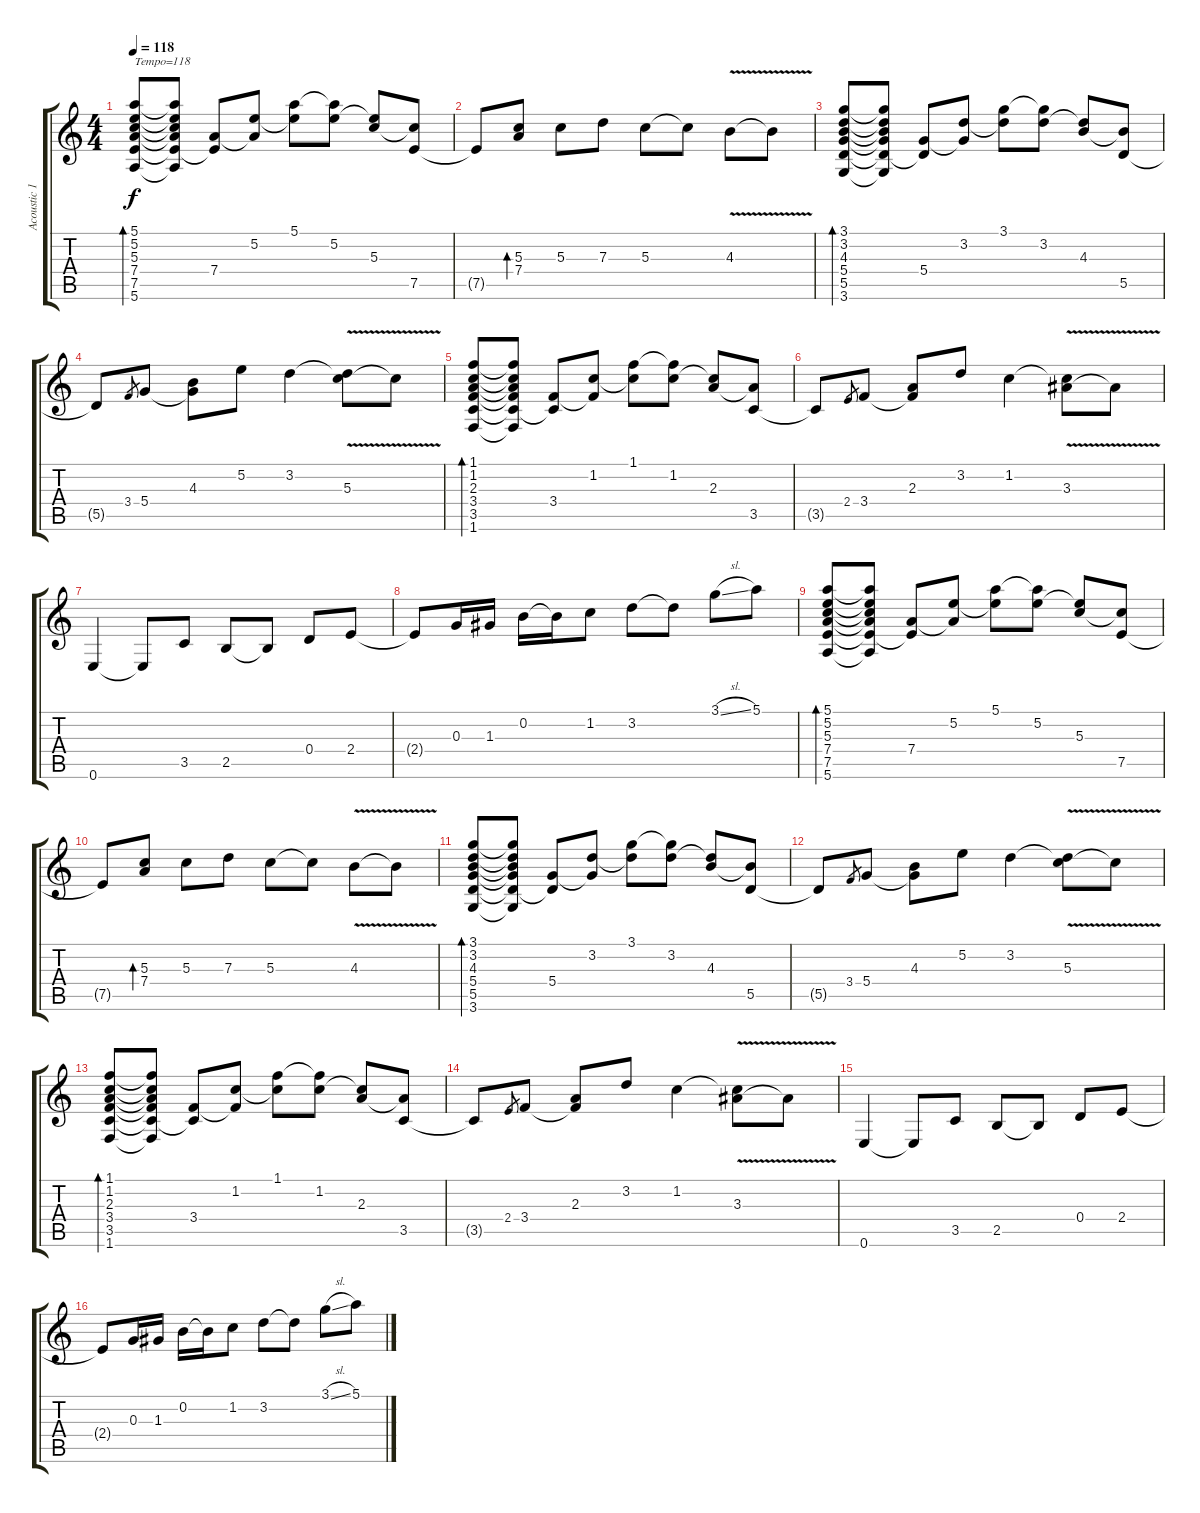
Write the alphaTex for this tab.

\track ("Acoustic 1" "Acoustic 1") {instrument acousticguitarsteel}
\staff {score tabs}
\tuning (E4 B3 G3 D3 A2 E2) {hide}
\ts (4 4)
\tempo 118
\clef g2
\ks c
(5.1 5.2 5.3 7.4 7.5 5.6).8{bd 240 txt "Tempo=118" dy f instrument acousticguitarsteel} (5.1{t} 5.2{t} 5.3{t} 7.4{t} 7.5{t} 5.6{t}).8 (7.4 7.5{t}).8 (5.2 7.4{t}).8 (5.1 5.2{t}).8 (5.1{t} 5.2).8 (5.2{t} 5.3).8 (5.3{t} 7.5).8 |
7.5{t}.8 (5.3 7.4).8{bd 240} 5.3.8 7.3.8 5.3.8 5.3{t}.8 4.3{v}.8 4.3{t}.8 |
(3.1 3.2 4.3 5.4 5.5 3.6).8{bd 240} (3.1{t} 3.2{t} 4.3{t} 5.4{t} 5.5{t} 3.6{t}).8 (5.4 5.5{t}).8 (3.2 5.4{t}).8 (3.1 3.2{t}).8 (3.1{t} 3.2).8 (3.2{t} 4.3).8 (4.3{t} 5.5).8 |
5.5{t}.8 3.4.8{gr} 5.4.8 (4.3 5.4{t}).8 5.2.8 3.2.4 (3.2{t} 5.3{v}).8 5.3{t}.8 |
(1.1 1.2 2.3 3.4 3.5 1.6).8{bd 480} (1.1{t} 1.2{t} 2.3{t} 3.4{t} 3.5{t} 1.6{t}).8 (3.4 3.5{t}).8 (1.2 3.4{t}).8 (1.1 1.2{t}).8 (1.1{t} 1.2).8 (1.2{t} 2.3).8 (2.3{t} 3.5).8 |
3.5{t}.8 2.4.8{gr} 3.4.8 (2.3 3.4{t}).8 3.2.8 1.2.4 (1.2{t} 3.3{v}).8 3.3{t}.8 |
0.6.4 0.6{t}.8 3.5.8 2.5.8 2.5{t}.8 0.4.8 2.4.8 |
2.4{t}.8 0.3.16 1.3.16 0.2.16 0.2{t}.16 1.2.8 3.2.8 3.2{t}.8 3.1{sl}.8 5.1.8 |
(5.1 5.2 5.3 7.4 7.5 5.6).8{bd 240} (5.1{t} 5.2{t} 5.3{t} 7.4{t} 7.5{t} 5.6{t}).8 (7.4 7.5{t}).8 (5.2 7.4{t}).8 (5.1 5.2{t}).8 (5.1{t} 5.2).8 (5.2{t} 5.3).8 (5.3{t} 7.5).8 |
7.5{t}.8 (5.3 7.4).8{bd 240} 5.3.8 7.3.8 5.3.8 5.3{t}.8 4.3{v}.8 4.3{t}.8 |
(3.1 3.2 4.3 5.4 5.5 3.6).8{bd 240} (3.1{t} 3.2{t} 4.3{t} 5.4{t} 5.5{t} 3.6{t}).8 (5.4 5.5{t}).8 (3.2 5.4{t}).8 (3.1 3.2{t}).8 (3.1{t} 3.2).8 (3.2{t} 4.3).8 (4.3{t} 5.5).8 |
5.5{t}.8 3.4.8{gr} 5.4.8 (4.3 5.4{t}).8 5.2.8 3.2.4 (3.2{t} 5.3{v}).8 5.3{t}.8 |
(1.1 1.2 2.3 3.4 3.5 1.6).8{bd 480} (1.1{t} 1.2{t} 2.3{t} 3.4{t} 3.5{t} 1.6{t}).8 (3.4 3.5{t}).8 (1.2 3.4{t}).8 (1.1 1.2{t}).8 (1.1{t} 1.2).8 (1.2{t} 2.3).8 (2.3{t} 3.5).8 |
3.5{t}.8 2.4.8{gr} 3.4.8 (2.3 3.4{t}).8 3.2.8 1.2.4 (1.2{t} 3.3{v}).8 3.3{t}.8 |
0.6.4 0.6{t}.8 3.5.8 2.5.8 2.5{t}.8 0.4.8 2.4.8 |
2.4{t}.8 0.3.16 1.3.16 0.2.16 0.2{t}.16 1.2.8 3.2.8 3.2{t}.8 3.1{sl}.8 5.1.8
